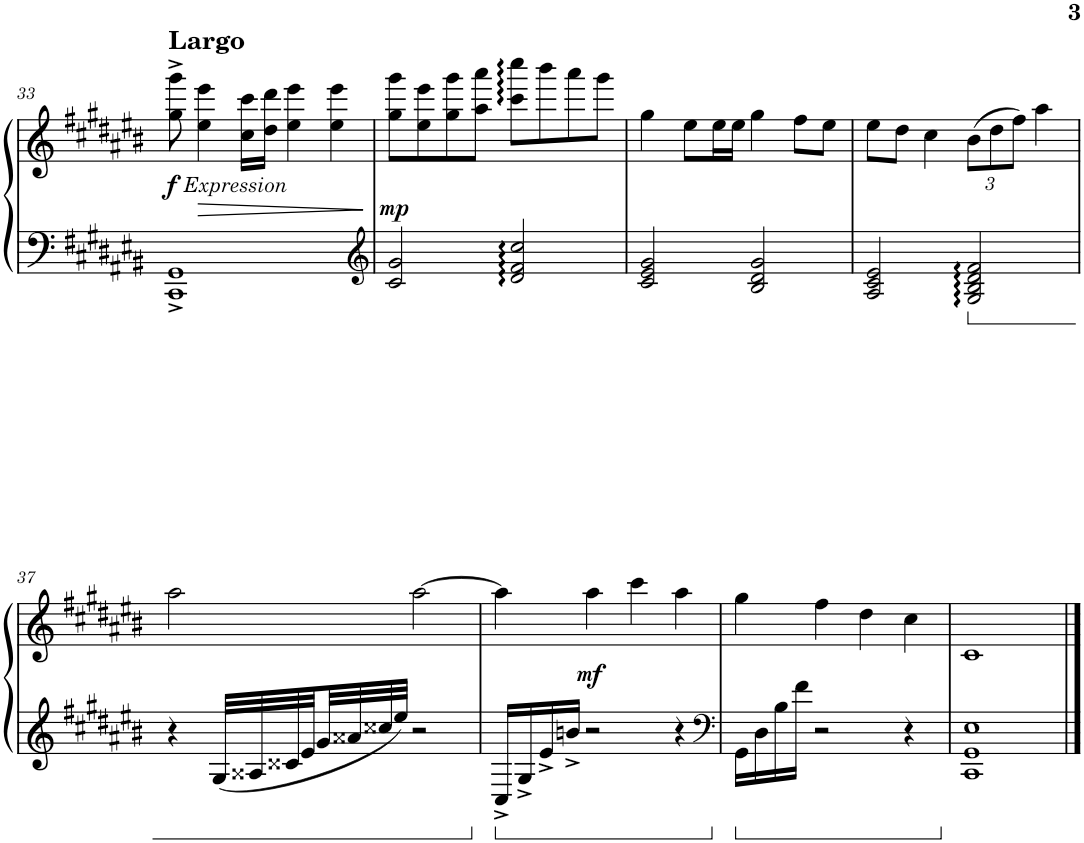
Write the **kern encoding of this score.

**kern	**kern	**dynam
*part1	*part1	*part1
*staff2	*staff1	*staff1/2
*I"Piano	*	*
*I'Pno.	*	*
!!LO:PB:g=z
*clefF4	*clefG2	*
*k[f#c#g#d#a#e#b#]	*k[f#c#g#d#a#e#b#]	*
*M4/4	*M4/4	*
=33	=33	=33
!	!LO:TX:a:B:t=Largo	!
!	!LO:TX:b:i:t=Expression	!
!	!	!LO:DY:b
1CC#^ 1GG#^	8gg#\^ 8ggg#\^	f
!	!	!LO:HP:b
.	4ee#\ 4eee#\	>
.	16cc#\ 16ccc#\LL	.
.	16dd#\ 16ddd#\JJ	.
.	4ee#\ 4eee#\	.
.	4ee#\ 4eee#\	.
.	.	]
=34	=34	=34
*clefG2	*	*
!	!	!LO:DY:b
2c#/ 2g#/	8gg#\ 8ggg#\L	mp
.	8ee#\ 8eee#\	.
.	8gg#\ 8ggg#\	.
.	8aa#\ 8aaa#\J	.
2d#/: 2f#/: 2cc#/:	8ccc#\ 8cccc#\L	.
.	8bbb#\	.
.	8aaa#\	.
.	8ggg#\J	.
=35	=35	=35
2c#/ 2e#/ 2g#/	4gg#\	.
.	8ee#\L	.
.	16ee#\L	.
.	16ee#\JJ	.
2B#/ 2d#/ 2g#/	4gg#\	.
.	8ff#\L	.
.	8ee#\J	.
=36	=36	=36
2A#/ 2c#/ 2e#/	8ee#\L	.
.	8dd#\J	.
.	4cc#\	.
*	*Xbrackettup	*
2G#/ 2B#/ 2d#/ 2f#/	(12b#\L	.
.	12dd#\	.
.	12ff#\J)	.
.	4aa#\	.
!!LO:LB:g=z
=37	=37	=37
4r	2aa#\	.
32G#/LLL	.	.
32A##X/	.	.
32c##X/	.	.
32e#/	.	.
32g#/	.	.
32a##X/	.	.
32cc##X/	.	.
32ee#/JJJ	.	.
2r	[2aa#\	.
=38	=38	=38
16C#^/LL	4aa#\]	.
16G#^/	.	.
16e#^/	.	.
16bn^/JJ	.	.
!	!	!LO:DY:b
2r	4aa#\	mf
.	4ccc#\	.
4r	4aa#\	.
=39	=39	=39
*clefF4	*	*
16GG#\LL	4gg#\	.
16D#\	.	.
16B#\	.	.
16f#\JJ	.	.
2r	4ff#\	.
.	4dd#\	.
4r	4cc#\	.
=40	=40	=40
1CC# 1GG# 1E#	1c#	.
==	==	==
*-	*-	*-
